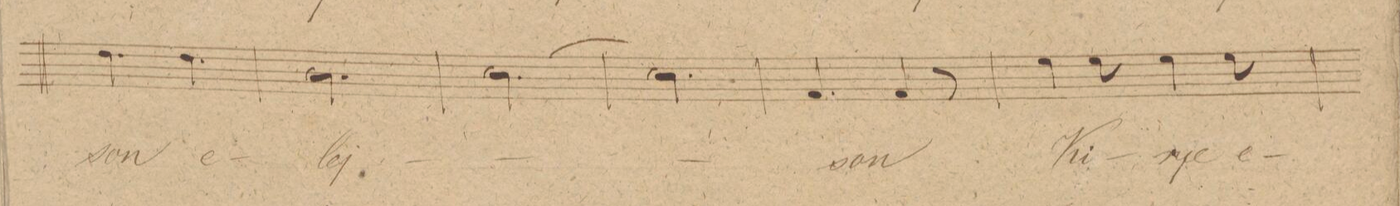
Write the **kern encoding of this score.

**kern	**text	**dynam
*I"Baſso	*	*
*clefF4	*	*
*k[]	*	*
*M6/8	*	*
4.F\	-son	.
4.F\	e-	.
=41	=41	=41
2.D\	-lej-	.
=42	=42	=42
[2.E\	.	.
=43	=43	=43
2.E\]	.	.
=44	=44	=44
4.AA/	-son	.
4AA/	.	.
8r	.	.
=45	=45	=45
4G\	Ki-	.
8G\	.	.
4G\	-rije	.
8G\	e-	.
=46	=46	=46
*-	*-	*-
